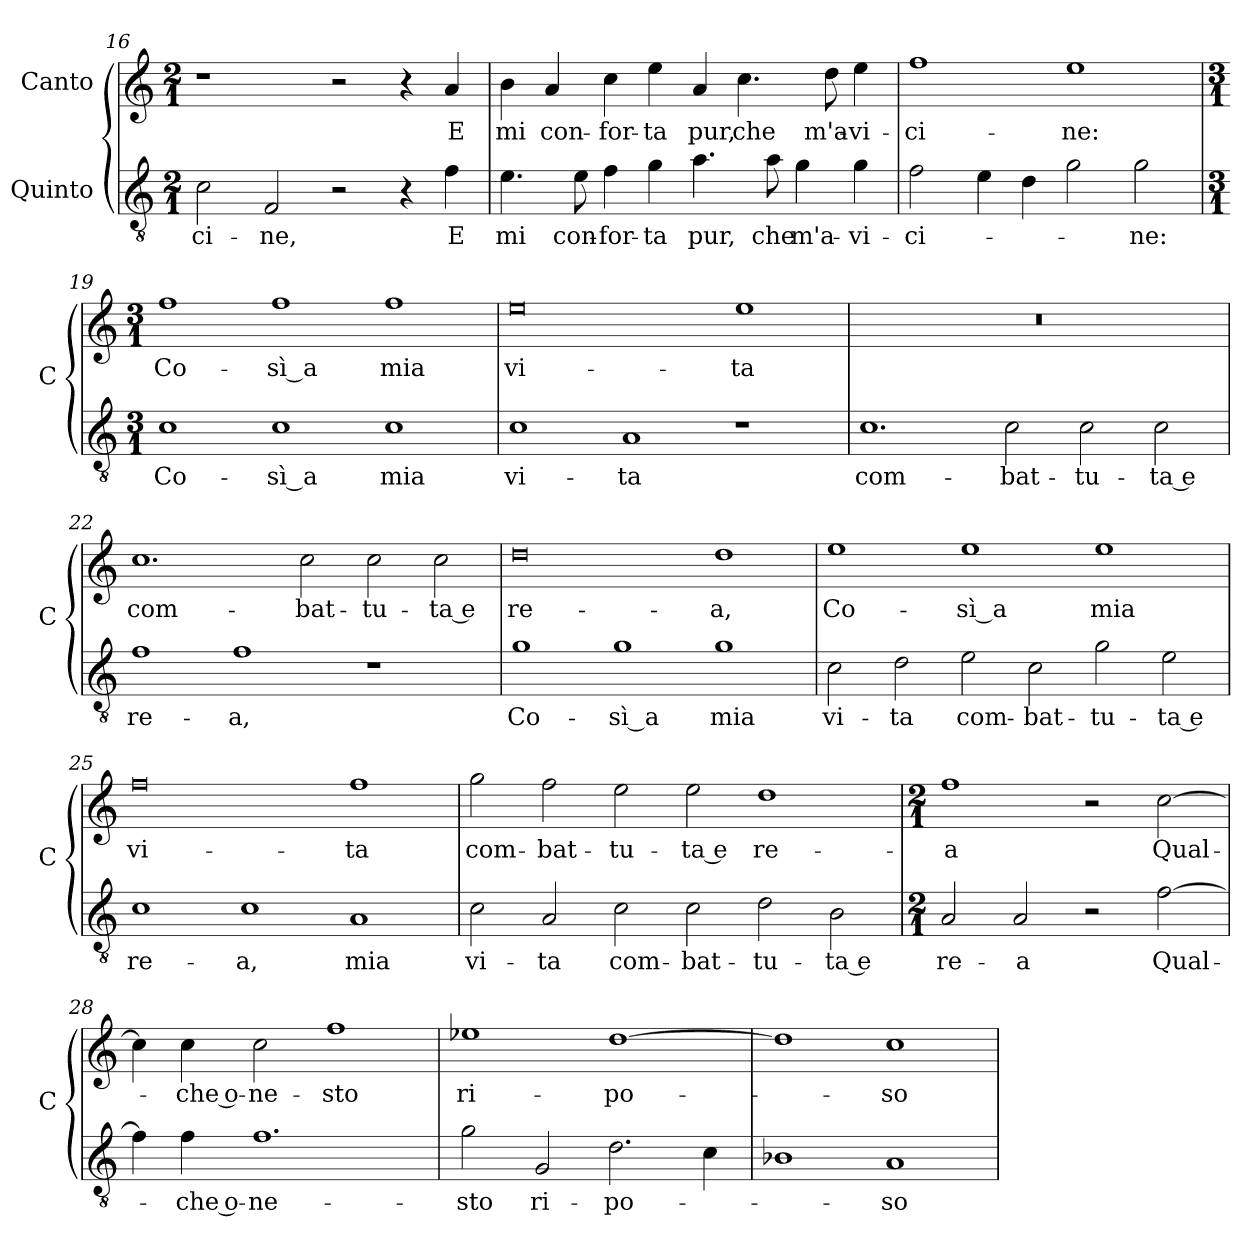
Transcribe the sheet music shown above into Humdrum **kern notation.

**kern	**text	**kern	**text
*part2	*part2	*part1	*part1
*staff2	*staff2	*staff1	*staff1
*I"Quinto	*	*I"Canto	*
*	*	*I'C	*
*clefGv2	*	*clefG2	*
*k[]	*	*k[]	*
*C:	*	*C:	*
*M2/1	*	*M2/1	*
=16	=16	=16	=16
2c	-ci-	1r	.
2F	-ne,	.	.
2r	.	2r	.
4r	.	4r	.
4f	E	4a	E
=17	=17	=17	=17
4.e	mi	4b	mi
.	.	4a	con-
8e	con-	.	.
4f	-for-	4cc	-for-
4g	-ta	4ee	-ta
4.a	pur,	4a	pur,
.	.	4.cc	che
8a	che	.	.
4g	m'a-	.	.
.	.	8dd	m'a-
4g	-vi-	4ee	-vi-
=18	=18	=18	=18
2f	-ci-	1ff	-ci-
4e	.	.	.
4d	.	.	.
2g	.	1ee	-ne:
2g	-ne:	.	.
=19	=19	=19	=19
*M3/1	*	*M3/1	*
1c	Co-	1ff	Co-
1c	-sì a	1ff	-sì a
1c	mia	1ff	mia
=20	=20	=20	=20
1c	vi-	0ee	vi-
1A	-ta	.	.
1r	.	1ee	-ta
=21	=21	=21	=21
1.c	com-	0.r	.
2c	-bat-	.	.
2c	-tu-	.	.
2c	-ta e	.	.
=22	=22	=22	=22
1f	re-	1.cc	com-
1f	-a,	.	.
.	.	2cc	-bat-
1r	.	2cc	-tu-
.	.	2cc	-ta e
=23	=23	=23	=23
1g	Co-	0dd	re-
1g	-sì a	.	.
1g	mia	1dd	-a,
=24	=24	=24	=24
2c	vi-	1ee	Co-
2d	-ta	.	.
2e	com-	1ee	-sì a
2c	-bat-	.	.
2g	-tu-	1ee	mia
2e	-ta e	.	.
=25	=25	=25	=25
1c	re-	0ff	vi-
1c	-a,	.	.
1A	mia	1ff	-ta
=26	=26	=26	=26
2c	vi-	2gg	com-
2A	-ta	2ff	-bat-
2c	com-	2ee	-tu-
2c	-bat-	2ee	-ta e
2d	-tu-	1dd	re-
2B	-ta e	.	.
=27	=27	=27	=27
*M2/1	*	*M2/1	*
2A	re-	1ff	-a
2A	-a	.	.
2r	.	2r	.
[2f	Qual-	[2cc	Qual-
=28	=28	=28	=28
4f]	.	4cc]	.
4f	-che o-	4cc	-che o-
1.f	-ne-	2cc	-ne-
.	.	1ff	-sto
=29	=29	=29	=29
2g	-sto	1ee-X	ri-
2G	ri-	.	.
2.d	-po-	[1dd	-po-
4c	.	.	.
=30	=30	=30	=30
1B-X	.	1dd]	.
1A	-so	1cc	-so
=	=	=	=
*-	*-	*-	*-
